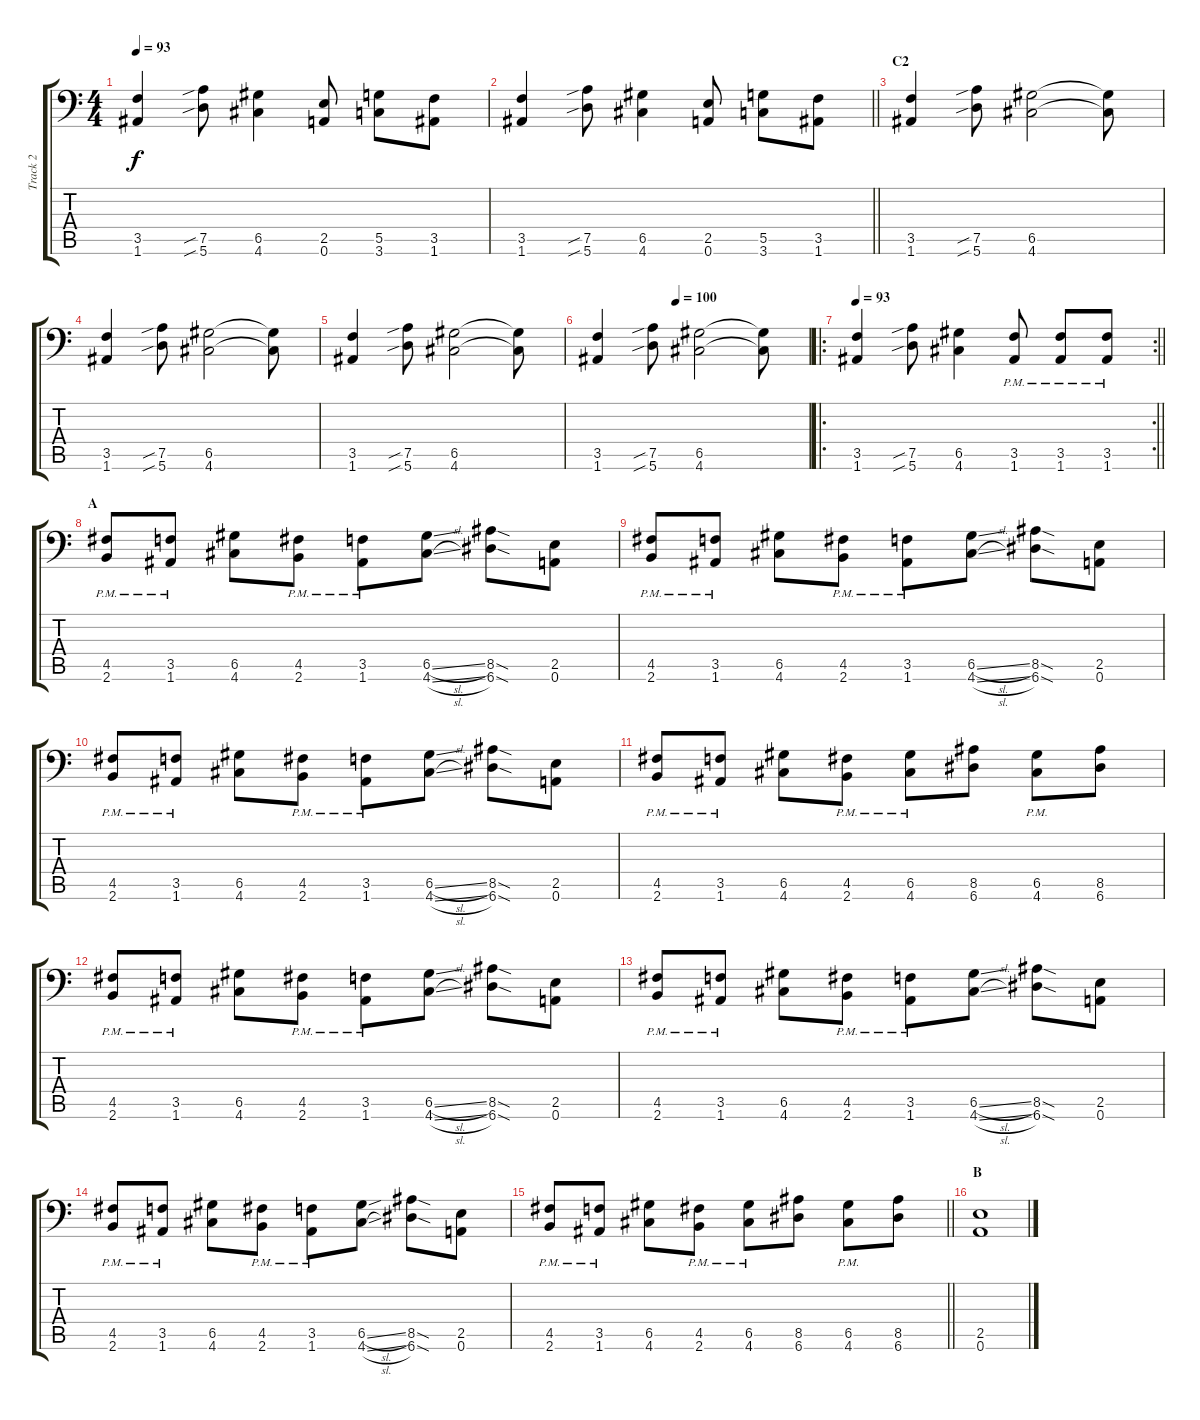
\track ("Track 2" "Track 2") {instrument distortionguitar}
\staff {score tabs}
\tuning (A3 E3 C3 G2 D2 A1) {hide}
\ts (4 4)
\tempo 93
\clef f4
\ks c
(3.5 1.6).4{dy f} (7.5{sib} 5.6{sib}).8 (6.5 4.6).4 (2.5 0.6).8 (5.5 3.6).8 (3.5 1.6).8 |
\barLineRight lightlight
(3.5 1.6).4 (7.5{sib} 5.6{sib}).8 (6.5 4.6).4 (2.5 0.6).8 (5.5 3.6).8 (3.5 1.6).8 |
\section ("" "C2")
(3.5 1.6).4 (7.5{sib} 5.6{sib}).8 (6.5 4.6).2 (6.5{t} 4.6{t}).8 |
(3.5 1.6).4 (7.5{sib} 5.6{sib}).8 (6.5 4.6).2 (6.5{t} 4.6{t}).8 |
(3.5 1.6).4 (7.5{sib} 5.6{sib}).8 (6.5 4.6).2 (6.5{t} 4.6{t}).8 |
\tempo (100 0.375)
(3.5 1.6).4 (7.5{sib} 5.6{sib}).8 (6.5 4.6).2 (6.5{t} 4.6{t}).8 |
\ro
\rc 2
\tempo 93
\barLineRight lightlight
(3.5 1.6).4 (7.5{sib} 5.6{sib}).8 (6.5 4.6).4 (3.5{pm} 1.6{pm}).8 (3.5{pm} 1.6{pm}).8 (3.5{pm} 1.6{pm}).8 |
\section ("" "A")
(4.5{pm} 2.6{pm}).8 (3.5{pm} 1.6{pm}).8 (6.5 4.6).8 (4.5{pm} 2.6{pm}).8 (3.5{pm} 1.6{pm}).8 (6.5{sl} 4.6{sl}).8 (8.5{sod} 6.6{sod}).8 (2.5 0.6).8 |
(4.5{pm} 2.6{pm}).8 (3.5{pm} 1.6{pm}).8 (6.5 4.6).8 (4.5{pm} 2.6{pm}).8 (3.5{pm} 1.6{pm}).8 (6.5{sl} 4.6{sl}).8 (8.5{sod} 6.6{sod}).8 (2.5 0.6).8 |
(4.5{pm} 2.6{pm}).8 (3.5{pm} 1.6{pm}).8 (6.5 4.6).8 (4.5{pm} 2.6{pm}).8 (3.5{pm} 1.6{pm}).8 (6.5{sl} 4.6{sl}).8 (8.5{sod} 6.6{sod}).8 (2.5 0.6).8 |
(4.5{pm} 2.6{pm}).8 (3.5{pm} 1.6{pm}).8 (6.5 4.6).8 (4.5{pm} 2.6{pm}).8 (6.5{pm} 4.6{pm}).8 (8.5 6.6).8 (6.5{pm} 4.6{pm}).8 (8.5 6.6).8 |
(4.5{pm} 2.6{pm}).8 (3.5{pm} 1.6{pm}).8 (6.5 4.6).8 (4.5{pm} 2.6{pm}).8 (3.5{pm} 1.6{pm}).8 (6.5{sl} 4.6{sl}).8 (8.5{sod} 6.6{sod}).8 (2.5 0.6).8 |
(4.5{pm} 2.6{pm}).8 (3.5{pm} 1.6{pm}).8 (6.5 4.6).8 (4.5{pm} 2.6{pm}).8 (3.5{pm} 1.6{pm}).8 (6.5{sl} 4.6{sl}).8 (8.5{sod} 6.6{sod}).8 (2.5 0.6).8 |
(4.5{pm} 2.6{pm}).8 (3.5{pm} 1.6{pm}).8 (6.5 4.6).8 (4.5{pm} 2.6{pm}).8 (3.5{pm} 1.6{pm}).8 (6.5{sl} 4.6{sl}).8 (8.5{sod} 6.6{sod}).8 (2.5 0.6).8 |
\barLineRight lightlight
(4.5{pm} 2.6{pm}).8 (3.5{pm} 1.6{pm}).8 (6.5 4.6).8 (4.5{pm} 2.6{pm}).8 (6.5{pm} 4.6{pm}).8 (8.5 6.6).8 (6.5{pm} 4.6{pm}).8 (8.5 6.6).8 |
\section ("" "B")
(2.5 0.6).1
